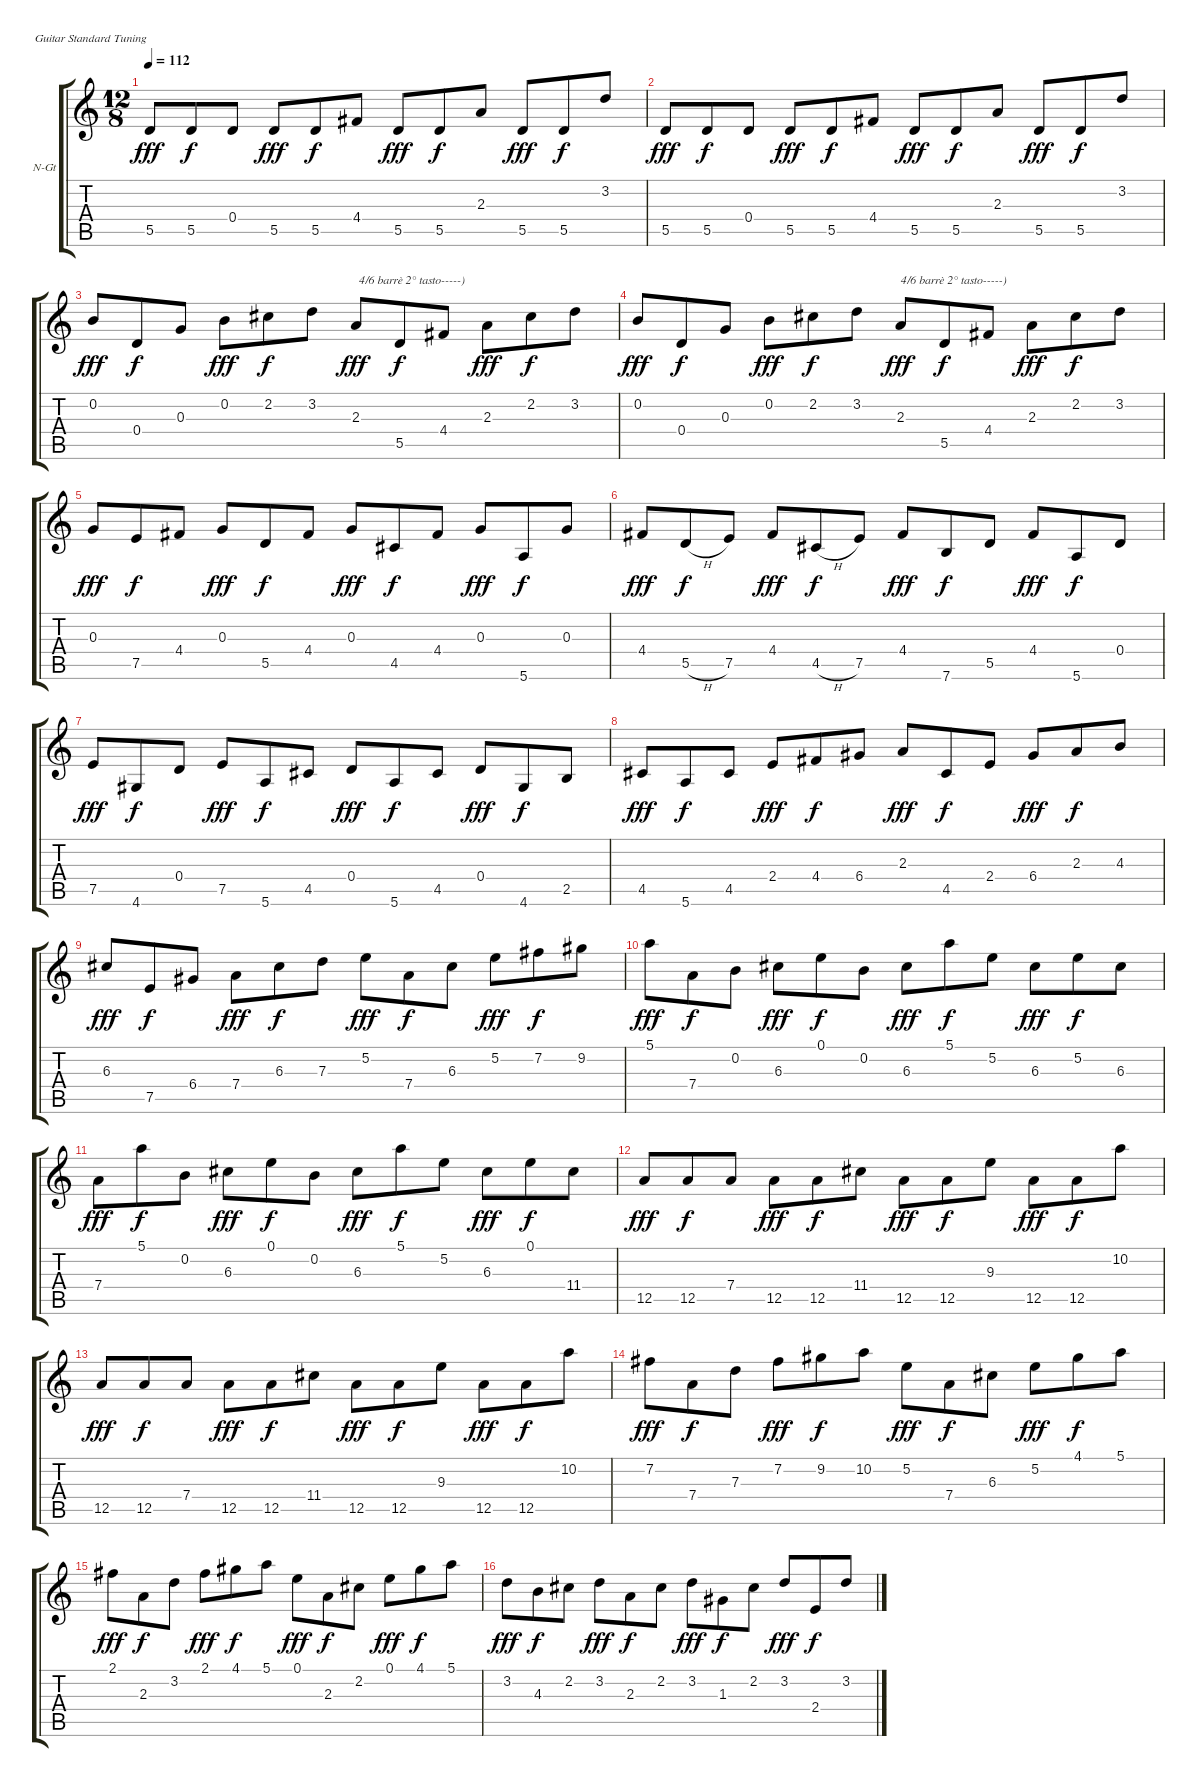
\bracketExtendMode groupsimilarinstruments
\firstSystemTrackNameOrientation horizontal
\otherSystemsTrackNameOrientation horizontal
\track ("BWV 1012  Preludio" "N-Gt") {instrument acousticguitarnylon}
\staff {score tabs}
\tuning (E4 B3 G3 D3 A2 E2)
\ts (12 8)
\tempo 112
\clef g2
\ks c
5.5.8{dy fff instrument acousticguitarnylon} 5.5.8{dy f} 0.4.8 5.5.8{dy fff} 5.5.8{dy f} 4.4.8 5.5.8{dy fff} 5.5.8{dy f} 2.3.8 5.5.8{dy fff} 5.5.8{dy f} 3.2.8 |
5.5.8{dy fff} 5.5.8{dy f} 0.4.8 5.5.8{dy fff} 5.5.8{dy f} 4.4.8 5.5.8{dy fff} 5.5.8{dy f} 2.3.8 5.5.8{dy fff} 5.5.8{dy f} 3.2.8 |
0.2.8{dy fff} 0.4.8{dy f} 0.3.8 0.2.8{dy fff} 2.2.8{dy f} 3.2.8 2.3.8{txt " 4/6 barrè 2° tasto-----)" dy fff} 5.5.8{dy f} 4.4.8 2.3.8{dy fff} 2.2.8{dy f} 3.2.8 |
0.2.8{dy fff} 0.4.8{dy f} 0.3.8 0.2.8{dy fff} 2.2.8{dy f} 3.2.8 2.3.8{txt "4/6 barrè 2° tasto-----)" dy fff} 5.5.8{dy f} 4.4.8 2.3.8{dy fff} 2.2.8{dy f} 3.2.8 |
0.3.8{dy fff} 7.5.8{dy f} 4.4.8 0.3.8{dy fff} 5.5.8{dy f} 4.4.8 0.3.8{dy fff} 4.5.8{dy f} 4.4.8 0.3.8{dy fff} 5.6.8{dy f} 0.3.8 |
4.4.8{dy fff} 5.5{h}.8{dy f} 7.5.8 4.4.8{dy fff} 4.5{h}.8{dy f} 7.5.8 4.4.8{dy fff} 7.6.8{dy f} 5.5.8 4.4.8{dy fff} 5.6.8{dy f} 0.4.8 |
7.5.8{dy fff} 4.6.8{dy f} 0.4.8 7.5.8{dy fff} 5.6.8{dy f} 4.5.8 0.4.8{dy fff} 5.6.8{dy f} 4.5.8 0.4.8{dy fff} 4.6.8{dy f} 2.5.8 |
4.5.8{dy fff} 5.6.8{dy f} 4.5.8 2.4.8{dy fff} 4.4.8{dy f} 6.4.8 2.3.8{dy fff} 4.5.8{dy f} 2.4.8 6.4.8{dy fff} 2.3.8{dy f} 4.3.8 |
6.3.8{dy fff} 7.5.8{dy f} 6.4.8 7.4.8{dy fff} 6.3.8{dy f} 7.3.8 5.2.8{dy fff} 7.4.8{dy f} 6.3.8 5.2.8{dy fff} 7.2.8{dy f} 9.2.8 |
5.1.8{dy fff} 7.4.8{dy f} 0.2.8 6.3.8{dy fff} 0.1.8{dy f} 0.2.8 6.3.8{dy fff} 5.1.8{dy f} 5.2.8 6.3.8{dy fff} 5.2.8{dy f} 6.3.8 |
7.4.8{dy fff} 5.1.8{dy f} 0.2.8 6.3.8{dy fff} 0.1.8{dy f} 0.2.8 6.3.8{dy fff} 5.1.8{dy f} 5.2.8 6.3.8{dy fff} 0.1.8{dy f} 11.4.8 |
12.5.8{dy fff} 12.5.8{dy f} 7.4.8 12.5.8{dy fff} 12.5.8{dy f} 11.4.8 12.5.8{dy fff} 12.5.8{dy f} 9.3.8 12.5.8{dy fff} 12.5.8{dy f} 10.2.8 |
12.5.8{dy fff} 12.5.8{dy f} 7.4.8 12.5.8{dy fff} 12.5.8{dy f} 11.4.8 12.5.8{dy fff} 12.5.8{dy f} 9.3.8 12.5.8{dy fff} 12.5.8{dy f} 10.2.8 |
7.2.8{dy fff} 7.4.8{dy f} 7.3.8 7.2.8{dy fff} 9.2.8{dy f} 10.2.8 5.2.8{dy fff} 7.4.8{dy f} 6.3.8 5.2.8{dy fff} 4.1.8{dy f} 5.1.8 |
2.1.8{dy fff} 2.3.8{dy f} 3.2.8 2.1.8{dy fff} 4.1.8{dy f} 5.1.8 0.1.8{dy fff} 2.3.8{dy f} 2.2.8 0.1.8{dy fff} 4.1.8{dy f} 5.1.8 |
3.2.8{dy fff} 4.3.8{dy f} 2.2.8 3.2.8{dy fff} 2.3.8{dy f} 2.2.8 3.2.8{dy fff} 1.3.8{dy f} 2.2.8 3.2.8{dy fff} 2.4.8{dy f} 3.2.8
